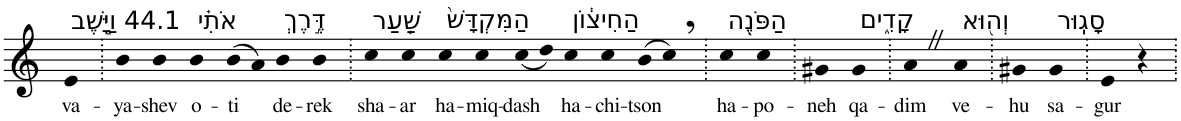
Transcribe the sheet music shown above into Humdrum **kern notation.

**kern	**text
*part1	*part1
*staff1	*staff1
*I"Piano	*
*I'Pno	*
*clefG2	*
*k[]	*
=1	=1
!LO:TX:a:t=44.1 וַיָּ֣שֶׁב	!
!	!LO:LY:b
4e	va-
=2.	=2.
!	!LO:LY:b
4b	-ya-
!	!LO:LY:b
4b	-shev
!LO:TX:a:t=אֹתִ֗י	!
!	!LO:LY:b
4b	o-
!	!LO:LY:b
(>8b	-ti
8a)	.
!LO:TX:a:t=דֶּ֣רֶךְ	!
!	!LO:LY:b
4b	de-
!	!LO:LY:b
4b	-rek
=3.	=3.
!LO:TX:a:t=שַׁ֤עַר	!
!	!LO:LY:b
4cc	sha-
!	!LO:LY:b
4cc	-ar
!LO:TX:a:t=הַמִּקְדָּשׁ֙	!
!	!LO:LY:b
4cc	ha-
!	!LO:LY:b
4cc	-miq-
!	!LO:LY:b
(<8cc	-dash
8dd)	.
!LO:TX:a:t=הַחִיצ֔וֹן	!
!	!LO:LY:b
4cc	ha-
!	!LO:LY:b
4cc	-chi-
!	!LO:LY:b
(>8b	-tson
8cc,)	.
=4.	=4.
!LO:TX:a:t=הַפֹּנֶ֖ה	!
!	!LO:LY:b
4cc	ha-
!	!LO:LY:b
4cc	-po-
=5.	=5.
!	!LO:LY:b
4g#X	-neh
!LO:TX:a:t=קָדִ֑ים	!
!	!LO:LY:b
4g#	qa-
=6.	=6.
!	!LO:LY:b
4aZ	-dim
!LO:TX:a:t=וְה֖וּא	!
!	!LO:LY:b
4a	ve-
=7.	=7.
!	!LO:LY:b
4g#X	-hu
!LO:TX:a:t=סָגֽוּר	!
!	!LO:LY:b
4g#	sa-
=8.	=8.
!	!LO:LY:b
4e	-gur
4r	.
=.	=.
*-	*-
